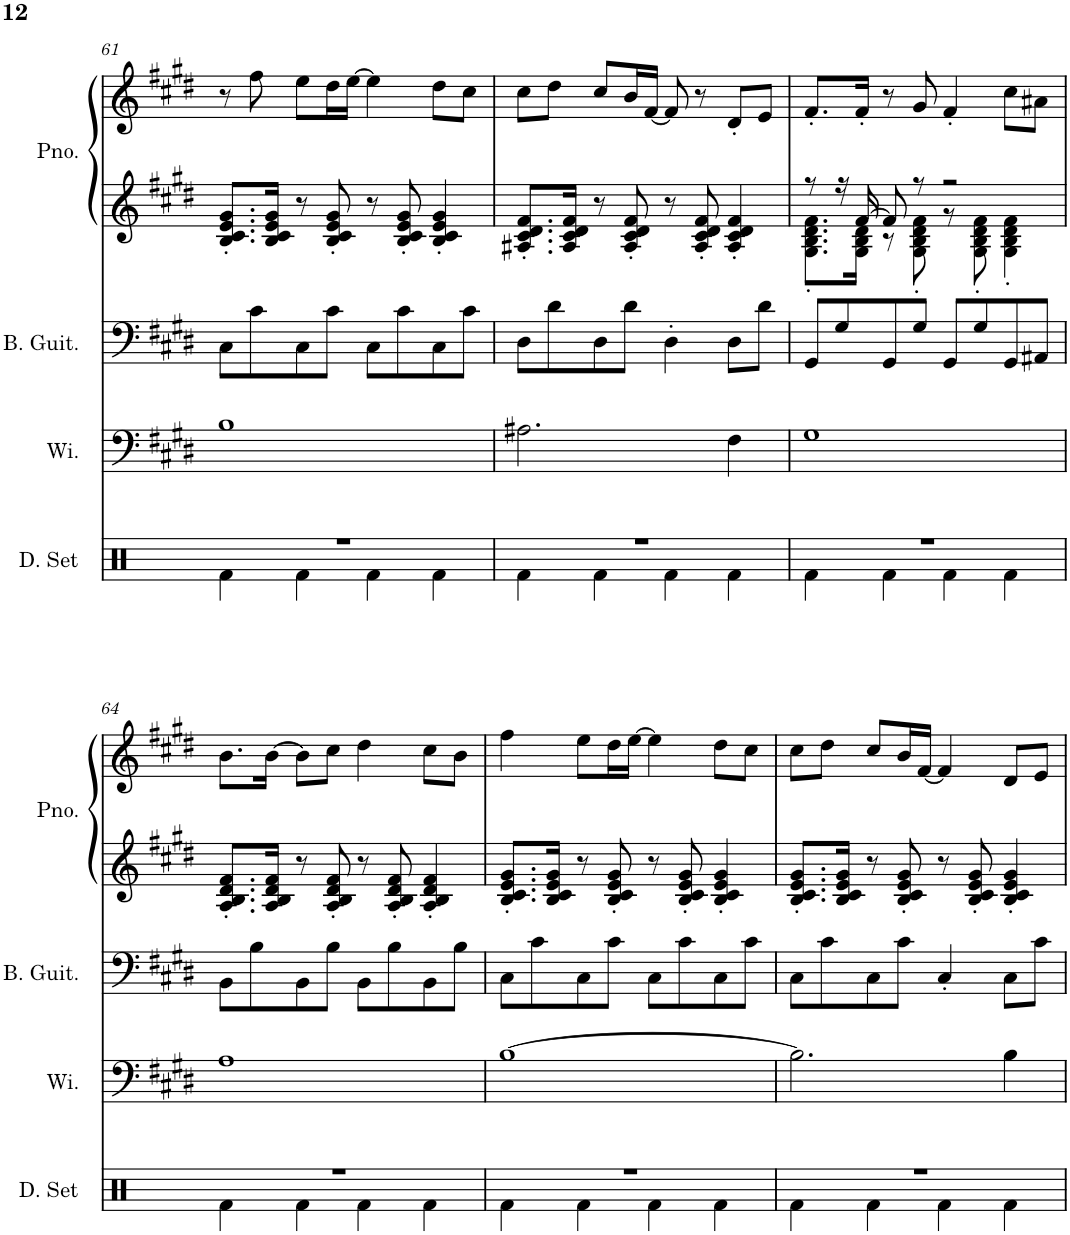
**kern	**kern	**kern	**kern	**kern
*part4	*part3	*part2	*part1	*part1
*staff5	*staff4	*staff3	*staff2	*staff1
*I"Drumset, Drumset	*I"Winds, Flute	*I"Bass Guitar, Bass Guitar	*I"Piano, Piano	*
*I'D. Set	*I'Wi.	*I'B. Guit.	*I'Pno.	*
!!LO:PB:g=z
*clefX	*clefF4	*clefF4	*clefG2	*clefG2
*	*	*Trd7c12	*	*
*k[]	*k[f#c#g#d#]	*k[f#c#g#d#]	*k[f#c#g#d#]	*k[f#c#g#d#]
*M4/4	*M4/4	*M4/4	*M4/4	*M4/4
=61	=61	=61	=61	=61
*^	*	*	*	*
1r	4Rf\	1B	8C#\L	8.B/' 8.c#/' 8.e/' 8.g#/'L	8r
.	.	.	8c#\	.	8ff#\
.	.	.	.	16B/ 16c#/ 16e/ 16g#/Jk	.
.	4Rf\	.	8C#\	8r	8ee\L
.	.	.	8c#\J	8B/' 8c#/' 8e/' 8g#/'	16dd#\L
.	.	.	.	.	[16ee\JJ
.	4Rf\	.	8C#\L	8r	4ee\]
.	.	.	8c#\	8B/' 8c#/' 8e/' 8g#/'	.
.	4Rf\	.	8C#\	4B/' 4c#/' 4e/' 4g#/'	8dd#\L
.	.	.	8c#\J	.	8cc#\J
=62	=62	=62	=62	=62	=62
1r	4Rf\	2.A#X\	8D#\L	8.A#X/' 8.c#/' 8.d#/' 8.f#/'L	8cc#\L
.	.	.	8d#\	.	8dd#\J
.	.	.	.	16A#/ 16c#/ 16d#/ 16f#/Jk	.
.	4Rf\	.	8D#\	8r	8cc#/L
.	.	.	8d#\J	8A#/' 8c#/' 8d#/' 8f#/'	16b/L
.	.	.	.	.	[16f#/JJ
.	4Rf\	.	4D#'\	8r	8f#/]
.	.	.	.	8A#/' 8c#/' 8d#/' 8f#/'	8r
.	4Rf\	4F#\	8D#\L	4A#/' 4c#/' 4d#/' 4f#/'	8d#'/L
.	.	.	8d#\J	.	8e/J
=63	=63	=63	=63	=63	=63
*	*	*	*	*^	*
1r	4Rf\	1G#	8GG#/L	8r	8.G#\' 8.B\' 8.d#\' 8.f#\'L	8.f#'/L
.	.	.	8G#/	16r	.	.
.	.	.	.	[16f#/	16G#\ 16B\ 16d#\Jk	16f#'/Jk
.	4Rf\	.	8GG#/	8f#/]	8r	8r
.	.	.	8G#/J	8r	8G#\' 8B\' 8d#\' 8f#\'	8g#/
.	4Rf\	.	8GG#/L	2r	8r	4f#'/
.	.	.	8G#/	.	8G#\' 8B\' 8d#\' 8f#\'	.
.	4Rf\	.	8GG#/	.	4G#\' 4B\' 4d#\' 4f#\'	8cc#\L
.	.	.	8AA#X/J	.	.	8a#X\J
*	*	*	*	*v	*v	*
!!LO:LB:g=z
=64	=64	=64	=64	=64	=64
1r	4Rf\	1A	8BB\L	8.A/' 8.B/' 8.d#/' 8.f#/'L	8.b\L
.	.	.	8B\	.	.
.	.	.	.	16A/ 16B/ 16d#/ 16f#/Jk	[16b\Jk
.	4Rf\	.	8BB\	8r	8b\L]
.	.	.	8B\J	8A/' 8B/' 8d#/' 8f#/'	8cc#\J
.	4Rf\	.	8BB\L	8r	4dd#\
.	.	.	8B\	8A/' 8B/' 8d#/' 8f#/'	.
.	4Rf\	.	8BB\	4A/' 4B/' 4d#/' 4f#/'	8cc#\L
.	.	.	8B\J	.	8b\J
=65	=65	=65	=65	=65	=65
1r	4Rf\	[1B	8C#\L	8.B/' 8.c#/' 8.e/' 8.g#/'L	4ff#\
.	.	.	8c#\	.	.
.	.	.	.	16B/ 16c#/ 16e/ 16g#/Jk	.
.	4Rf\	.	8C#\	8r	8ee\L
.	.	.	8c#\J	8B/' 8c#/' 8e/' 8g#/'	16dd#\L
.	.	.	.	.	[16ee\JJ
.	4Rf\	.	8C#\L	8r	4ee\]
.	.	.	8c#\	8B/' 8c#/' 8e/' 8g#/'	.
.	4Rf\	.	8C#\	4B/' 4c#/' 4e/' 4g#/'	8dd#\L
.	.	.	8c#\J	.	8cc#\J
=66	=66	=66	=66	=66	=66
1r	4Rf\	2.B\]	8C#\L	8.B/' 8.c#/' 8.e/' 8.g#/'L	8cc#\L
.	.	.	8c#\	.	8dd#\J
.	.	.	.	16B/ 16c#/ 16e/ 16g#/Jk	.
.	4Rf\	.	8C#\	8r	8cc#/L
.	.	.	8c#\J	8B/' 8c#/' 8e/' 8g#/'	16b/L
.	.	.	.	.	[16f#/JJ
.	4Rf\	.	4C#'/	8r	4f#/]
.	.	.	.	8B/' 8c#/' 8e/' 8g#/'	.
.	4Rf\	4B\	8C#\L	4B/' 4c#/' 4e/' 4g#/'	8d#/L
.	.	.	8c#\J	.	8e/J
*v	*v	*	*	*	*
=	=	=	=	=
*-	*-	*-	*-	*-
